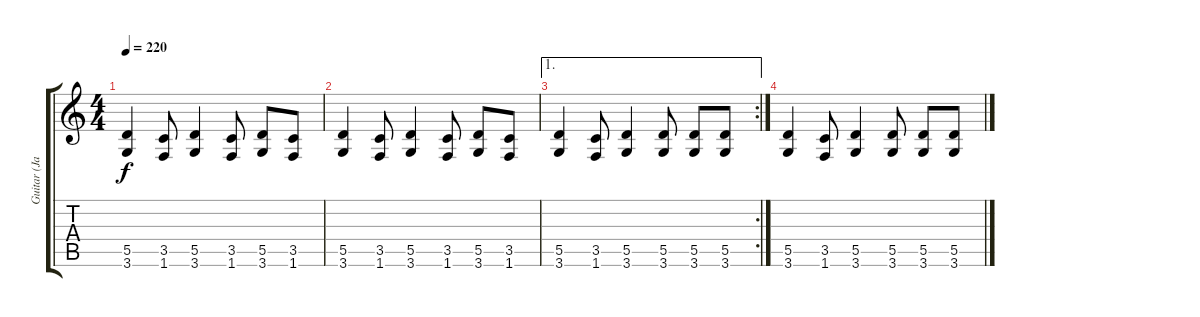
\track ("Guitar (Janne)" "Guitar (Ja") {instrument distortionguitar}
\staff {score tabs}
\tuning (E4 B3 G3 D3 A2 E2) {hide}
\ts (4 4)
\tempo 220
\clef g2
\ks c
(5.5 3.6).4{dy f} (3.5 1.6).8 (5.5 3.6).4 (3.5 1.6).8 (5.5 3.6).8 (3.5 1.6).8 |
(5.5 3.6).4 (3.5 1.6).8 (5.5 3.6).4 (3.5 1.6).8 (5.5 3.6).8 (3.5 1.6).8 |
\ae 1
\rc 2
(5.5 3.6).4 (3.5 1.6).8 (5.5 3.6).4 (5.5 3.6).8 (5.5 3.6).8 (5.5 3.6).8 |
(5.5 3.6).4 (3.5 1.6).8 (5.5 3.6).4 (5.5 3.6).8 (5.5 3.6).8 (5.5 3.6).8
